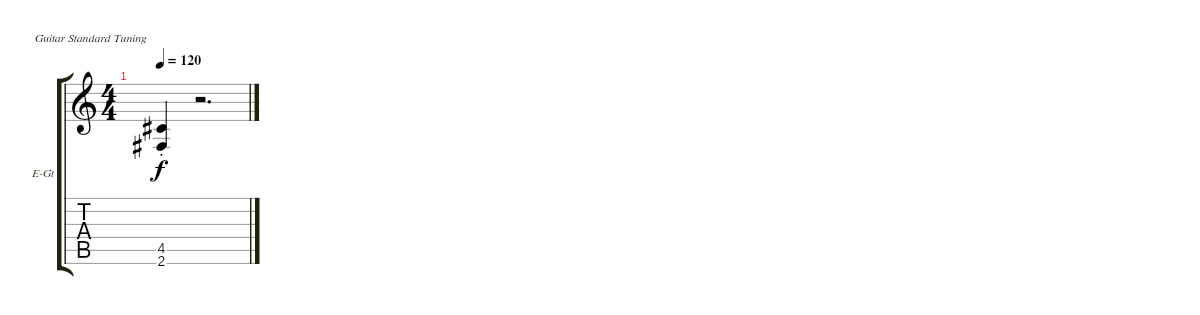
\defaultSystemsLayout 4
\bracketExtendMode groupsimilarinstruments
\firstSystemTrackNameOrientation horizontal
\otherSystemsTrackNameOrientation horizontal
\track ("Rhythm Guitar" "E-Gt") {instrument distortionguitar}
\staff {score tabs}
\tuning (E4 B3 G3 D3 A2 E2)
\ts (4 4)
\tempo 120
\clef g2
\ks c
(2.6{st} 4.5{st}).4{dy f} r.2{d}
